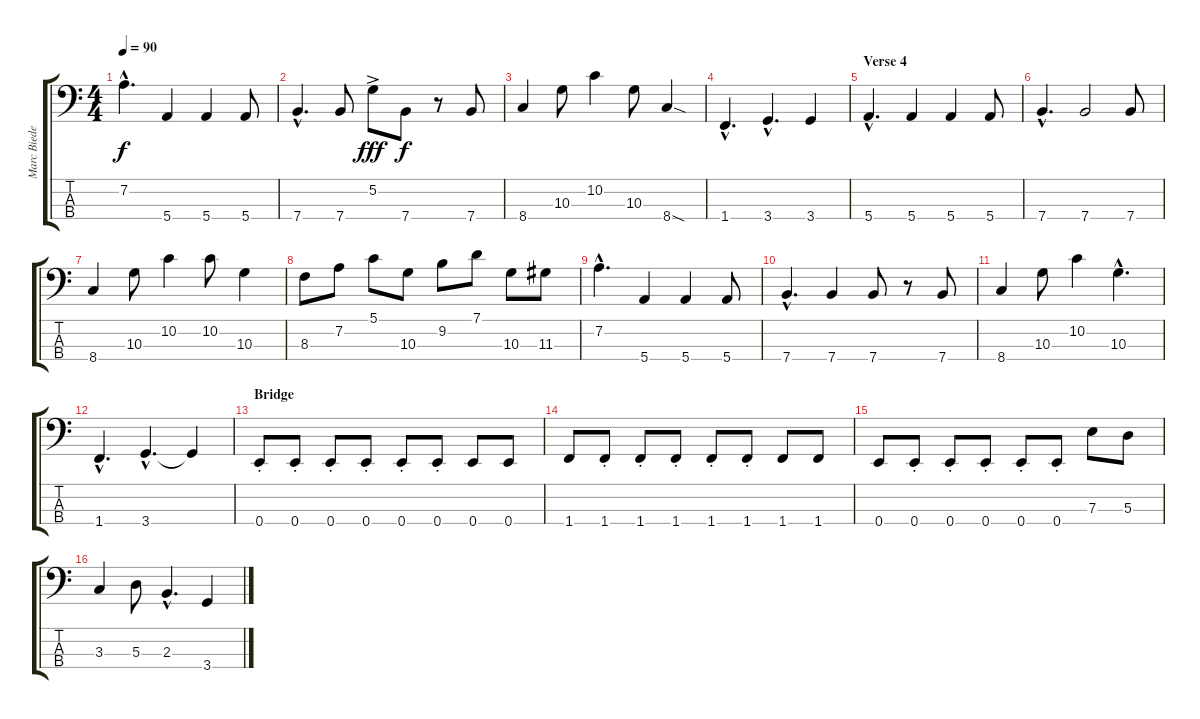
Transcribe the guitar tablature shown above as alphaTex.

\track ("Marc Biedermann" "Marc Biede") {instrument electricbasspick}
\staff {score tabs}
\tuning (G2 D2 A1 E1) {hide}
\ts (4 4)
\tempo 90
\clef f4
\ks c
7.2{hac}.4{d dy f} 5.4.4 5.4.4 5.4.8 |
7.4{hac}.4{d} 7.4.8 5.2{ac}.8{dy fff} 7.4.8{dy f} r.8 7.4.8 |
8.4.4 10.3.8 10.2.4 10.3.8 8.4{sod}.4 |
1.4{hac}.4{d} 3.4{hac}.4{d} 3.4.4 |
\section ("" "Verse 4")
5.4{hac}.4{d} 5.4.4 5.4.4 5.4.8 |
7.4{hac}.4{d} 7.4.2 7.4.8 |
8.4.4 10.3.8 10.2.4 10.2.8 10.3.4 |
8.3.8 7.2.8 5.1.8 10.3.8 9.2.8 7.1.8 10.3.8 11.3.8 |
7.2{hac}.4{d} 5.4.4 5.4.4 5.4.8 |
7.4{hac}.4{d} 7.4.4 7.4.8 r.8 7.4.8 |
8.4.4 10.3.8 10.2.4 10.3{hac}.4{d} |
1.4{hac}.4{d} 3.4{hac}.4{d} 3.4{t}.4 |
\section ("" "Bridge")
0.4{st}.8 0.4{st}.8 0.4{st}.8 0.4{st}.8 0.4{st}.8 0.4{st}.8 0.4.8 0.4.8 |
1.4.8 1.4{st}.8 1.4{st}.8 1.4{st}.8 1.4{st}.8 1.4{st}.8 1.4.8 1.4.8 |
0.4.8 0.4{st}.8 0.4{st}.8 0.4{st}.8 0.4{st}.8 0.4{st}.8 7.3.8 5.3.8 |
3.3.4 5.3.8 2.3{hac}.4{d} 3.4.4
